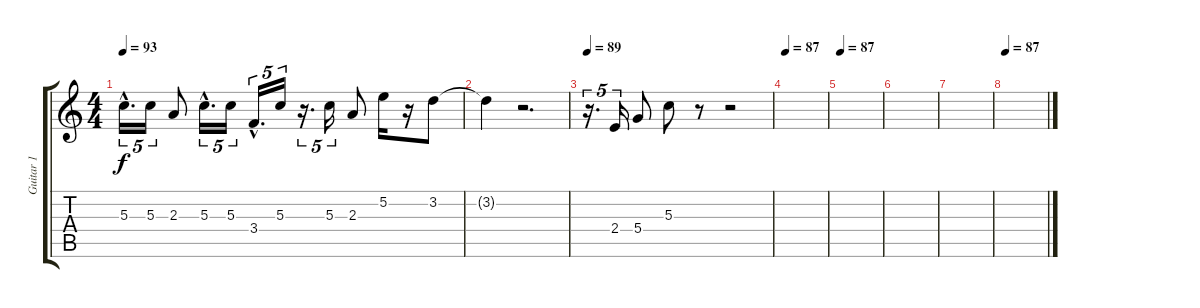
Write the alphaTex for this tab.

\track ("Guitar 1" "Guitar 1") {instrument distortionguitar}
\staff {score tabs}
\tuning (E4 B3 G3 D3 A2 E2) {hide}
\ts (4 4)
\tempo 93
\clef g2
\ks c
5.3{hac}.16{d tu (5 4) dy f} 5.3.16{tu (5 4)} 2.3.8 5.3{hac}.16{d tu (5 4)} 5.3.16{tu (5 4)} 3.4{hac}.16{d tu (5 4)} 5.3.16{tu (5 4)} r.16{d tu (5 4)} 5.3.16{tu (5 4)} 2.3.8 5.2.16 r.16 3.2.8 |
3.2{t}.4 r.2{d} |
\tempo 89
r.16{d tu (5 4) volume 11} 2.4.16{tu (5 4)} 5.4.8 5.3.8 r.8 r.2 |
\tempo 87
|
\tempo 87
|
|
|
\tempo 87
